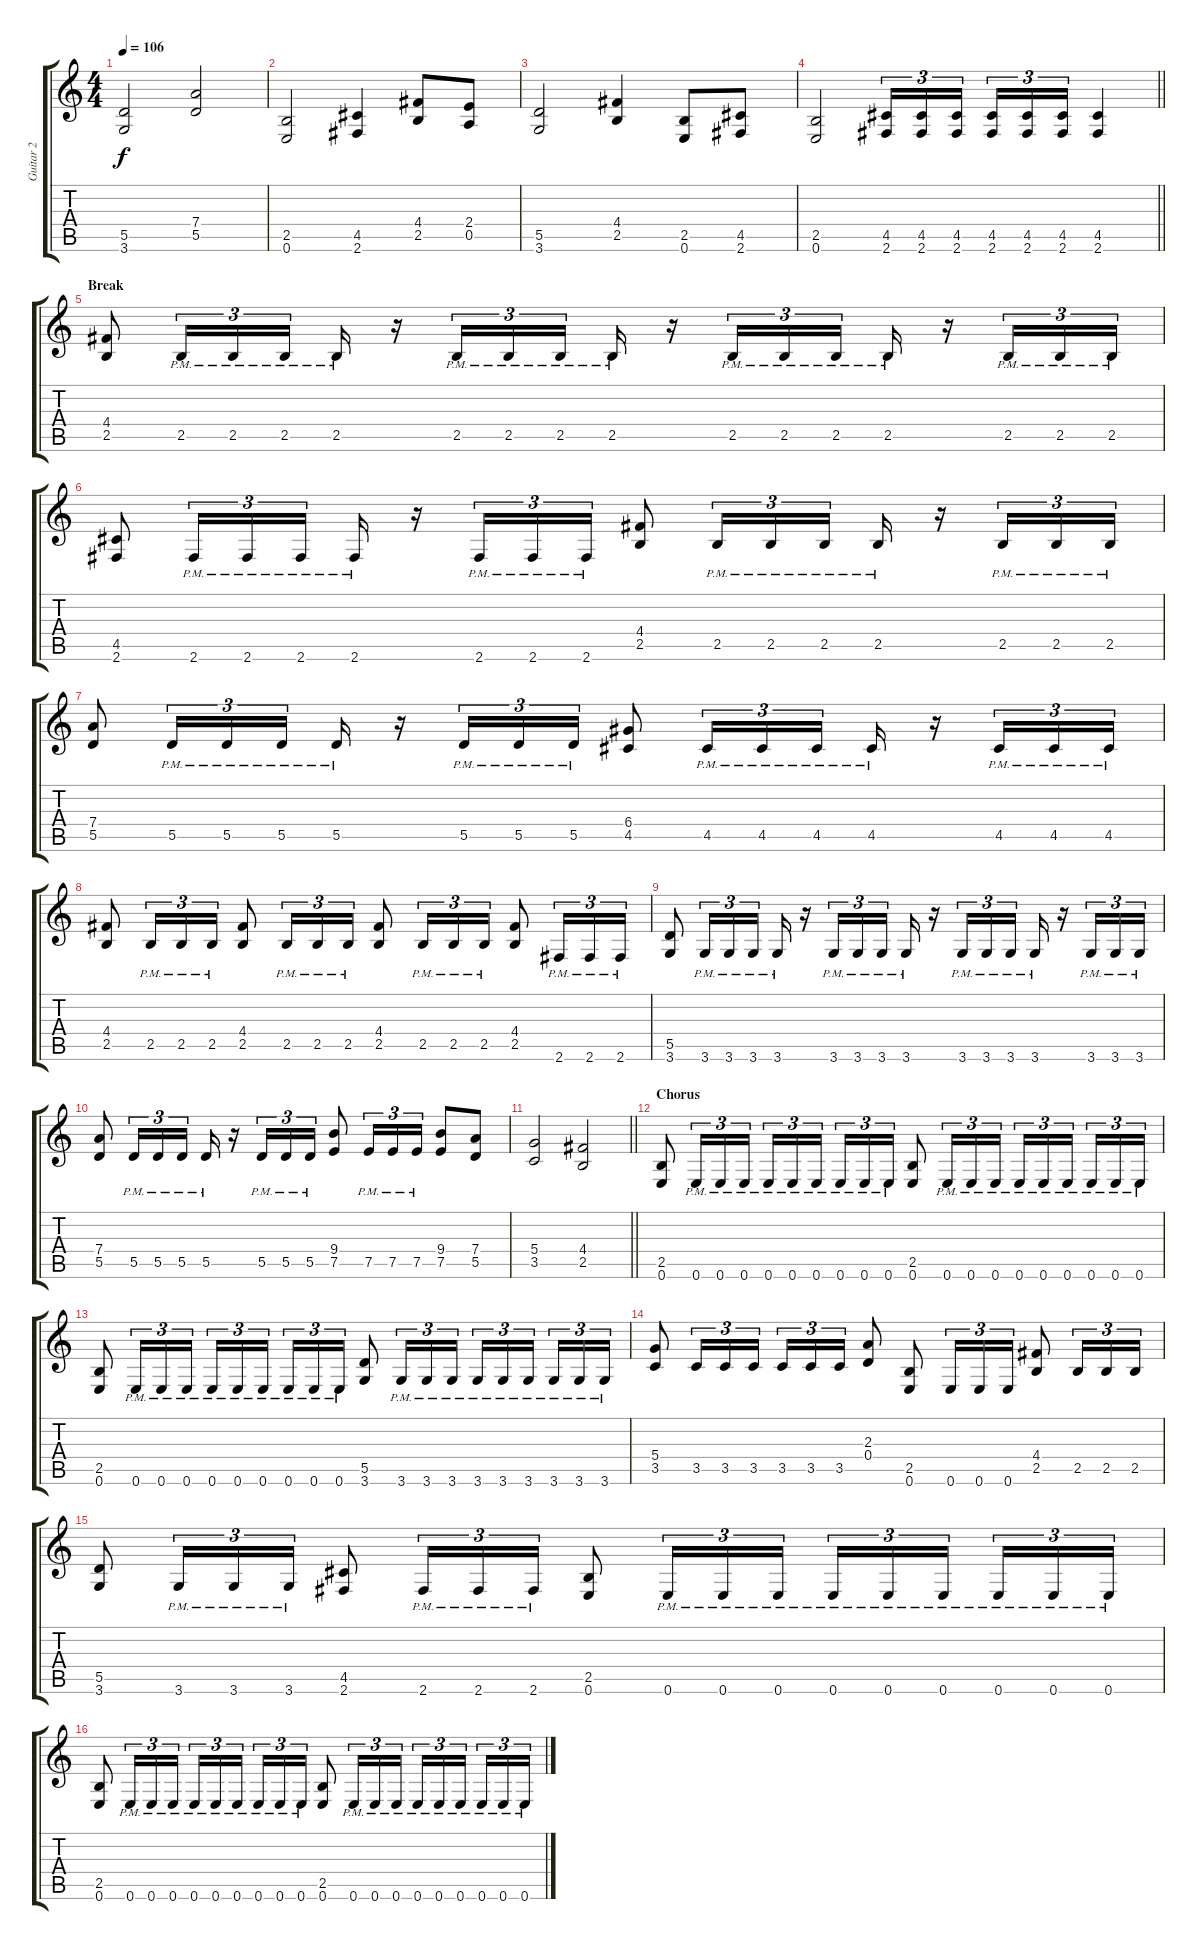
\track ("Guitar 2" "Guitar 2") {instrument distortionguitar}
\staff {score tabs}
\tuning (E4 B3 G3 D3 A2 E2) {hide}
\ts (4 4)
\tempo 106
\clef g2
\ks c
(5.5 3.6).2{dy f} (7.4 5.5).2 |
(2.5 0.6).2 (4.5 2.6).4 (4.4 2.5).8 (2.4 0.5).8 |
(5.5 3.6).2 (4.4 2.5).4 (2.5 0.6).8 (4.5 2.6).8 |
\barLineRight lightlight
(2.5 0.6).2 (4.5 2.6).16{tu (3 2)} (4.5 2.6).16{tu (3 2)} (4.5 2.6).16{tu (3 2)} (4.5 2.6).16{tu (3 2)} (4.5 2.6).16{tu (3 2)} (4.5 2.6).16{tu (3 2)} (4.5 2.6).4 |
\section ("" "Break")
(4.4 2.5).8 2.5{pm}.16{tu (3 2)} 2.5{pm}.16{tu (3 2)} 2.5{pm}.16{tu (3 2)} 2.5{pm}.16 r.16 2.5{pm}.16{tu (3 2)} 2.5{pm}.16{tu (3 2)} 2.5{pm}.16{tu (3 2)} 2.5{pm}.16 r.16 2.5{pm}.16{tu (3 2)} 2.5{pm}.16{tu (3 2)} 2.5{pm}.16{tu (3 2)} 2.5{pm}.16 r.16 2.5{pm}.16{tu (3 2)} 2.5{pm}.16{tu (3 2)} 2.5{pm}.16{tu (3 2)} |
(4.5 2.6).8 2.6{pm}.16{tu (3 2)} 2.6{pm}.16{tu (3 2)} 2.6{pm}.16{tu (3 2)} 2.6{pm}.16 r.16 2.6{pm}.16{tu (3 2)} 2.6{pm}.16{tu (3 2)} 2.6{pm}.16{tu (3 2)} (4.4 2.5).8 2.5{pm}.16{tu (3 2)} 2.5{pm}.16{tu (3 2)} 2.5{pm}.16{tu (3 2)} 2.5{pm}.16 r.16 2.5{pm}.16{tu (3 2)} 2.5{pm}.16{tu (3 2)} 2.5{pm}.16{tu (3 2)} |
(7.4 5.5).8 5.5{pm}.16{tu (3 2)} 5.5{pm}.16{tu (3 2)} 5.5{pm}.16{tu (3 2)} 5.5{pm}.16 r.16 5.5{pm}.16{tu (3 2)} 5.5{pm}.16{tu (3 2)} 5.5{pm}.16{tu (3 2)} (6.4 4.5).8 4.5{pm}.16{tu (3 2)} 4.5{pm}.16{tu (3 2)} 4.5{pm}.16{tu (3 2)} 4.5{pm}.16 r.16 4.5{pm}.16{tu (3 2)} 4.5{pm}.16{tu (3 2)} 4.5{pm}.16{tu (3 2)} |
(4.4 2.5).8 2.5{pm}.16{tu (3 2)} 2.5{pm}.16{tu (3 2)} 2.5{pm}.16{tu (3 2)} (4.4 2.5).8 2.5{pm}.16{tu (3 2)} 2.5{pm}.16{tu (3 2)} 2.5{pm}.16{tu (3 2)} (4.4 2.5).8 2.5{pm}.16{tu (3 2)} 2.5{pm}.16{tu (3 2)} 2.5{pm}.16{tu (3 2)} (4.4 2.5).8 2.6{pm}.16{tu (3 2)} 2.6{pm}.16{tu (3 2)} 2.6{pm}.16{tu (3 2)} |
(5.5 3.6).8 3.6{pm}.16{tu (3 2)} 3.6{pm}.16{tu (3 2)} 3.6{pm}.16{tu (3 2)} 3.6{pm}.16 r.16 3.6{pm}.16{tu (3 2)} 3.6{pm}.16{tu (3 2)} 3.6{pm}.16{tu (3 2)} 3.6{pm}.16 r.16 3.6{pm}.16{tu (3 2)} 3.6{pm}.16{tu (3 2)} 3.6{pm}.16{tu (3 2)} 3.6{pm}.16 r.16 3.6{pm}.16{tu (3 2)} 3.6{pm}.16{tu (3 2)} 3.6{pm}.16{tu (3 2)} |
(7.4 5.5).8 5.5{pm}.16{tu (3 2)} 5.5{pm}.16{tu (3 2)} 5.5{pm}.16{tu (3 2)} 5.5{pm}.16 r.16 5.5{pm}.16{tu (3 2)} 5.5{pm}.16{tu (3 2)} 5.5{pm}.16{tu (3 2)} (9.4 7.5).8 7.5{pm}.16{tu (3 2)} 7.5{pm}.16{tu (3 2)} 7.5{pm}.16{tu (3 2)} (9.4 7.5).8 (7.4 5.5).8 |
\barLineRight lightlight
(5.4 3.5).2 (4.4 2.5).2 |
\section ("" "Chorus")
(2.5 0.6).8 0.6{pm}.16{tu (3 2)} 0.6{pm}.16{tu (3 2)} 0.6{pm}.16{tu (3 2)} 0.6{pm}.16{tu (3 2)} 0.6{pm}.16{tu (3 2)} 0.6{pm}.16{tu (3 2)} 0.6{pm}.16{tu (3 2)} 0.6{pm}.16{tu (3 2)} 0.6{pm}.16{tu (3 2)} (2.5 0.6).8 0.6{pm}.16{tu (3 2)} 0.6{pm}.16{tu (3 2)} 0.6{pm}.16{tu (3 2)} 0.6{pm}.16{tu (3 2)} 0.6{pm}.16{tu (3 2)} 0.6{pm}.16{tu (3 2)} 0.6{pm}.16{tu (3 2)} 0.6{pm}.16{tu (3 2)} 0.6{pm}.16{tu (3 2)} |
(2.5 0.6).8 0.6{pm}.16{tu (3 2)} 0.6{pm}.16{tu (3 2)} 0.6{pm}.16{tu (3 2)} 0.6{pm}.16{tu (3 2)} 0.6{pm}.16{tu (3 2)} 0.6{pm}.16{tu (3 2)} 0.6{pm}.16{tu (3 2)} 0.6{pm}.16{tu (3 2)} 0.6{pm}.16{tu (3 2)} (5.5 3.6).8 3.6{pm}.16{tu (3 2)} 3.6{pm}.16{tu (3 2)} 3.6{pm}.16{tu (3 2)} 3.6{pm}.16{tu (3 2)} 3.6{pm}.16{tu (3 2)} 3.6{pm}.16{tu (3 2)} 3.6{pm}.16{tu (3 2)} 3.6{pm}.16{tu (3 2)} 3.6{pm}.16{tu (3 2)} |
(5.4 3.5).8 3.5.16{tu (3 2)} 3.5.16{tu (3 2)} 3.5.16{tu (3 2)} 3.5.16{tu (3 2)} 3.5.16{tu (3 2)} 3.5.16{tu (3 2)} (2.3 0.4).8 (2.5 0.6).8 0.6.16{tu (3 2)} 0.6.16{tu (3 2)} 0.6.16{tu (3 2)} (4.4 2.5).8 2.5.16{tu (3 2)} 2.5.16{tu (3 2)} 2.5.16{tu (3 2)} |
(5.5 3.6).8 3.6{pm}.16{tu (3 2)} 3.6{pm}.16{tu (3 2)} 3.6{pm}.16{tu (3 2)} (4.5 2.6).8 2.6{pm}.16{tu (3 2)} 2.6{pm}.16{tu (3 2)} 2.6{pm}.16{tu (3 2)} (2.5 0.6).8 0.6{pm}.16{tu (3 2)} 0.6{pm}.16{tu (3 2)} 0.6{pm}.16{tu (3 2)} 0.6{pm}.16{tu (3 2)} 0.6{pm}.16{tu (3 2)} 0.6{pm}.16{tu (3 2)} 0.6{pm}.16{tu (3 2)} 0.6{pm}.16{tu (3 2)} 0.6{pm}.16{tu (3 2)} |
(2.5 0.6).8 0.6{pm}.16{tu (3 2)} 0.6{pm}.16{tu (3 2)} 0.6{pm}.16{tu (3 2)} 0.6{pm}.16{tu (3 2)} 0.6{pm}.16{tu (3 2)} 0.6{pm}.16{tu (3 2)} 0.6{pm}.16{tu (3 2)} 0.6{pm}.16{tu (3 2)} 0.6{pm}.16{tu (3 2)} (2.5 0.6).8 0.6{pm}.16{tu (3 2)} 0.6{pm}.16{tu (3 2)} 0.6{pm}.16{tu (3 2)} 0.6{pm}.16{tu (3 2)} 0.6{pm}.16{tu (3 2)} 0.6{pm}.16{tu (3 2)} 0.6{pm}.16{tu (3 2)} 0.6{pm}.16{tu (3 2)} 0.6{pm}.16{tu (3 2)}
